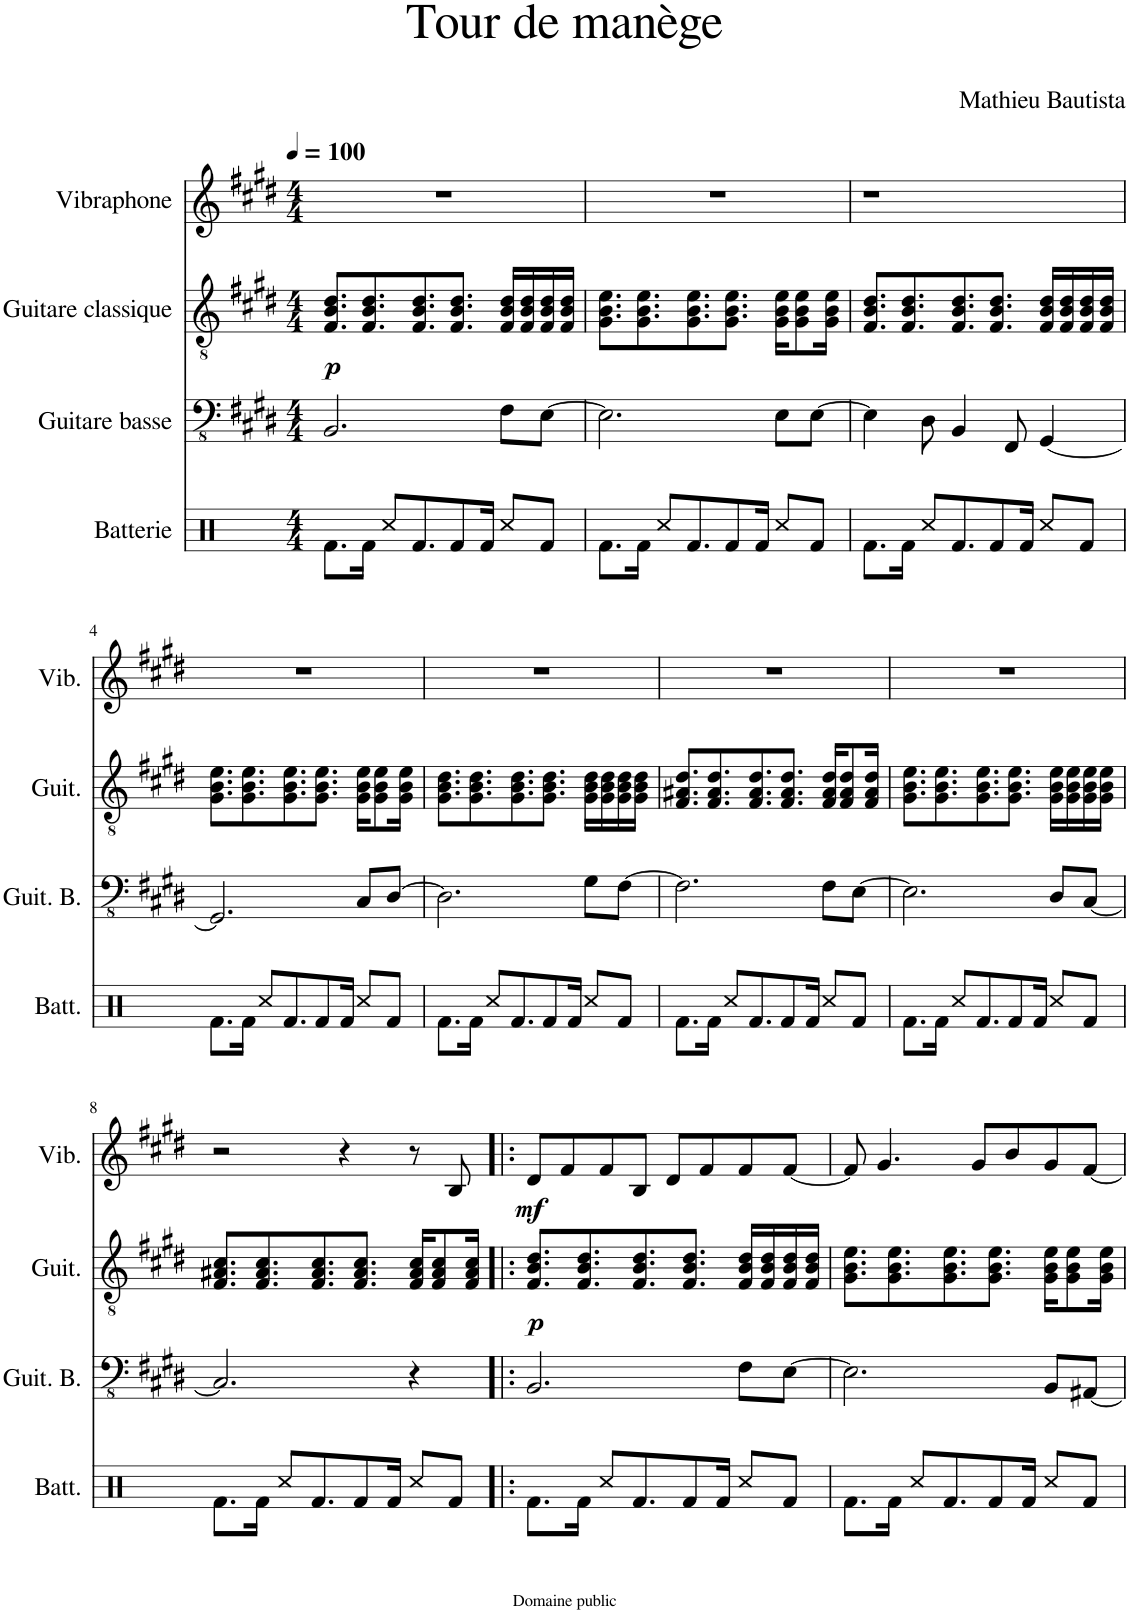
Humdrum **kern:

**kern	**kern	**kern	**dynam	**kern	**dynam
*part4	*part3	*part2	*part2	*part1	*part1
*staff4	*staff3	*staff2	*staff2	*staff1	*staff1
*I"Batterie	*I"Guitare basse	*I"Guitare classique	*	*I"Vibraphone	*
*I'Batt.	*I'Guit. B.	*I'Guit.	*	*I'Vib.	*
*clefX	*clefFv4	*clefGv2	*	*clefG2	*
*k[]	*k[f#c#g#d#]	*k[f#c#g#d#]	*	*k[f#c#g#d#]	*
*M4/4	*M4/4	*M4/4	*	*M4/4	*
*MM100	*MM100	*MM100	*	*MM100	*
=1	=1	=1	=1	=1	=1
!	!	!	!LO:DY:b	!	!
8.Rf\L	2.BBB/	8.F#/ 8.B/ 8.d#/L	p	1r	.
16Rf\Jk	.	8.F#/ 8.B/ 8.d#/	.	.	.
8Rcc/L	.	.	.	.	.
8.Rf/	.	8.F#/ 8.B/ 8.d#/	.	.	.
8Rf/	.	8.F#/ 8.B/ 8.d#/J	.	.	.
16Rf/Jk	.	.	.	.	.
8Rcc/L	8FF#\L	16F#/ 16B/ 16d#/LL	.	.	.
.	.	16F#/ 16B/ 16d#/	.	.	.
8Rf/J	[8EE\J	16F#/ 16B/ 16d#/	.	.	.
.	.	16F#/ 16B/ 16d#/JJ	.	.	.
=2	=2	=2	=2	=2	=2
8.Rf\L	2.EE\]	8.G#\ 8.B\ 8.e\L	.	1r	.
16Rf\Jk	.	8.G#\ 8.B\ 8.e\	.	.	.
8Rcc/L	.	.	.	.	.
8.Rf/	.	8.G#\ 8.B\ 8.e\	.	.	.
8Rf/	.	8.G#\ 8.B\ 8.e\J	.	.	.
16Rf/Jk	.	.	.	.	.
8Rcc/L	8EE\L	16G#\ 16B\ 16e\KL	.	.	.
.	.	8G#\ 8B\ 8e\	.	.	.
8Rf/J	[8EE\J	.	.	.	.
.	.	16G#\ 16B\ 16e\Jk	.	.	.
=3	=3	=3	=3	=3	=3
8.Rf\L	4EE\]	8.F#/ 8.B/ 8.d#/L	.	1r	.
16Rf\Jk	.	8.F#/ 8.B/ 8.d#/	.	.	.
8Rcc/L	8DD#\	.	.	.	.
8.Rf/	4BBB/	8.F#/ 8.B/ 8.d#/	.	.	.
8Rf/	.	8.F#/ 8.B/ 8.d#/J	.	.	.
.	8FFF#/	.	.	.	.
16Rf/Jk	.	.	.	.	.
8Rcc/L	[4GGG#/	16F#/ 16B/ 16d#/LL	.	.	.
.	.	16F#/ 16B/ 16d#/	.	.	.
8Rf/J	.	16F#/ 16B/ 16d#/	.	.	.
.	.	16F#/ 16B/ 16d#/JJ	.	.	.
!!LO:LB:g=z
=4	=4	=4	=4	=4	=4
8.Rf\L	2.GGG#/]	8.G#\ 8.B\ 8.e\L	.	1r	.
16Rf\Jk	.	8.G#\ 8.B\ 8.e\	.	.	.
8Rcc/L	.	.	.	.	.
8.Rf/	.	8.G#\ 8.B\ 8.e\	.	.	.
8Rf/	.	8.G#\ 8.B\ 8.e\J	.	.	.
16Rf/Jk	.	.	.	.	.
8Rcc/L	8CC#/L	16G#\ 16B\ 16e\KL	.	.	.
.	.	8G#\ 8B\ 8e\	.	.	.
8Rf/J	[8DD#/J	.	.	.	.
.	.	16G#\ 16B\ 16e\Jk	.	.	.
=5	=5	=5	=5	=5	=5
8.Rf\L	2.DD#\]	8.G#\ 8.B\ 8.d#\L	.	1r	.
16Rf\Jk	.	8.G#\ 8.B\ 8.d#\	.	.	.
8Rcc/L	.	.	.	.	.
8.Rf/	.	8.G#\ 8.B\ 8.d#\	.	.	.
8Rf/	.	8.G#\ 8.B\ 8.d#\J	.	.	.
16Rf/Jk	.	.	.	.	.
8Rcc/L	8GG#\L	16G#\ 16B\ 16d#\LL	.	.	.
.	.	16G#\ 16B\ 16d#\	.	.	.
8Rf/J	[8FF#\J	16G#\ 16B\ 16d#\	.	.	.
.	.	16G#\ 16B\ 16d#\JJ	.	.	.
=6	=6	=6	=6	=6	=6
8.Rf\L	2.FF#\]	8.F#/ 8.A#X/ 8.d#/L	.	1r	.
16Rf\Jk	.	8.F#/ 8.A#/ 8.d#/	.	.	.
8Rcc/L	.	.	.	.	.
8.Rf/	.	8.F#/ 8.A#/ 8.d#/	.	.	.
8Rf/	.	8.F#/ 8.A#/ 8.d#/J	.	.	.
16Rf/Jk	.	.	.	.	.
8Rcc/L	8FF#\L	16F#/ 16A#/ 16d#/KL	.	.	.
.	.	8F#/ 8A#/ 8d#/	.	.	.
8Rf/J	[8EE\J	.	.	.	.
.	.	16F#/ 16A#/ 16d#/Jk	.	.	.
=7	=7	=7	=7	=7	=7
8.Rf\L	2.EE\]	8.G#\ 8.B\ 8.e\L	.	1r	.
16Rf\Jk	.	8.G#\ 8.B\ 8.e\	.	.	.
8Rcc/L	.	.	.	.	.
8.Rf/	.	8.G#\ 8.B\ 8.e\	.	.	.
8Rf/	.	8.G#\ 8.B\ 8.e\J	.	.	.
16Rf/Jk	.	.	.	.	.
8Rcc/L	8DD#/L	16G#\ 16B\ 16e\LL	.	.	.
.	.	16G#\ 16B\ 16e\	.	.	.
8Rf/J	[8CC#/J	16G#\ 16B\ 16e\	.	.	.
.	.	16G#\ 16B\ 16e\JJ	.	.	.
!!LO:LB:g=z
=8	=8	=8	=8	=8	=8
8.Rf\L	2.CC#/]	8.F#/ 8.A#X/ 8.c#/L	.	2r	.
16Rf\Jk	.	8.F#/ 8.A#/ 8.c#/	.	.	.
8Rcc/L	.	.	.	.	.
8.Rf/	.	8.F#/ 8.A#/ 8.c#/	.	.	.
.	.	.	.	4r	.
8Rf/	.	8.F#/ 8.A#/ 8.c#/J	.	.	.
16Rf/Jk	.	.	.	.	.
8Rcc/L	4r	16F#/ 16A#/ 16c#/KL	.	8r	.
.	.	8F#/ 8A#/ 8c#/	.	.	.
8Rf/J	.	.	.	8B/	.
.	.	16F#/ 16A#/ 16c#/Jk	.	.	.
=9!|:	=9!|:	=9!|:	=9!|:	=9!|:	=9!|:
!	!	!	!LO:DY:b	!	!LO:DY:b
8.Rf\L	2.BBB/	8.F#/ 8.B/ 8.d#/L	p	8d#/L	mf
.	.	.	.	8f#/	.
16Rf\Jk	.	8.F#/ 8.B/ 8.d#/	.	.	.
8Rcc/L	.	.	.	8f#/	.
8.Rf/	.	8.F#/ 8.B/ 8.d#/	.	8B/J	.
.	.	.	.	8d#/L	.
8Rf/	.	8.F#/ 8.B/ 8.d#/J	.	.	.
.	.	.	.	8f#/	.
16Rf/Jk	.	.	.	.	.
8Rcc/L	8FF#\L	16F#/ 16B/ 16d#/LL	.	8f#/	.
.	.	16F#/ 16B/ 16d#/	.	.	.
8Rf/J	[8EE\J	16F#/ 16B/ 16d#/	.	[8f#/J	.
.	.	16F#/ 16B/ 16d#/JJ	.	.	.
=10	=10	=10	=10	=10	=10
8.Rf\L	2.EE\]	8.G#\ 8.B\ 8.e\L	.	8f#/]	.
.	.	.	.	4.g#/	.
16Rf\Jk	.	8.G#\ 8.B\ 8.e\	.	.	.
8Rcc/L	.	.	.	.	.
8.Rf/	.	8.G#\ 8.B\ 8.e\	.	.	.
.	.	.	.	8g#/L	.
8Rf/	.	8.G#\ 8.B\ 8.e\J	.	.	.
.	.	.	.	8b/	.
16Rf/Jk	.	.	.	.	.
8Rcc/L	8BBB/L	16G#\ 16B\ 16e\KL	.	8g#/	.
.	.	8G#\ 8B\ 8e\	.	.	.
8Rf/J	[8AAA#X/J	.	.	[8f#/J	.
.	.	16G#\ 16B\ 16e\Jk	.	.	.
=	=	=	=	=	=
*-	*-	*-	*-	*-	*-
